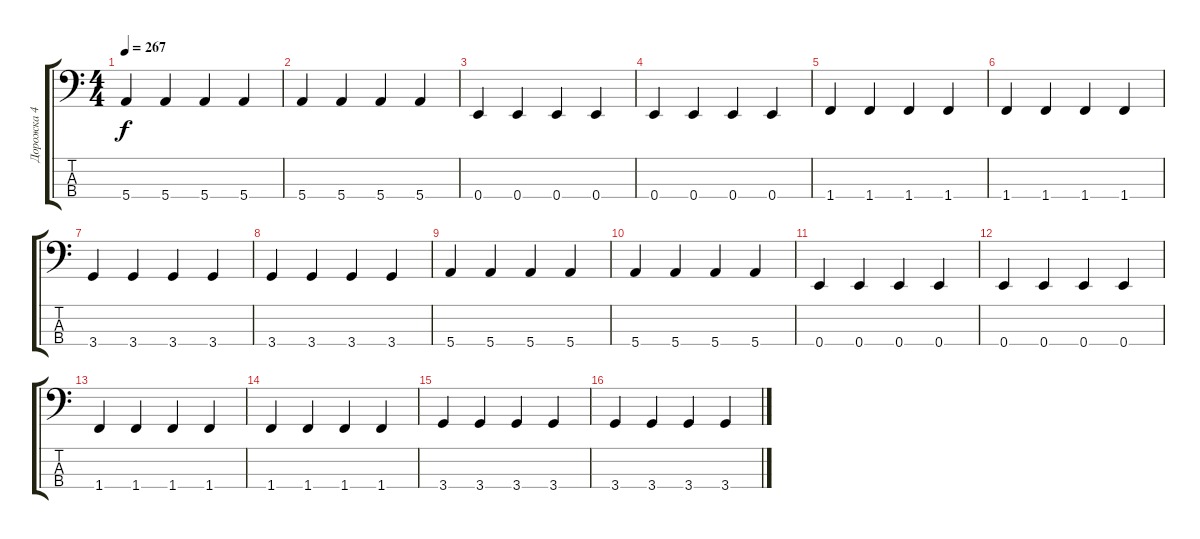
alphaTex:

\track ("Дорожка 4" "Дорожка 4") {instrument slapbass1}
\staff {score tabs}
\tuning (G2 D2 A1 E1) {hide}
\ts (4 4)
\tempo 267
\clef f4
\ks c
5.4.4{dy f} 5.4.4 5.4.4 5.4.4 |
5.4.4 5.4.4 5.4.4 5.4.4 |
0.4.4 0.4.4 0.4.4 0.4.4 |
0.4.4 0.4.4 0.4.4 0.4.4 |
1.4.4 1.4.4 1.4.4 1.4.4 |
1.4.4 1.4.4 1.4.4 1.4.4 |
3.4.4 3.4.4 3.4.4 3.4.4 |
3.4.4 3.4.4 3.4.4 3.4.4 |
5.4.4 5.4.4 5.4.4 5.4.4 |
5.4.4 5.4.4 5.4.4 5.4.4 |
0.4.4 0.4.4 0.4.4 0.4.4 |
0.4.4 0.4.4 0.4.4 0.4.4 |
1.4.4 1.4.4 1.4.4 1.4.4 |
1.4.4 1.4.4 1.4.4 1.4.4 |
3.4.4 3.4.4 3.4.4 3.4.4 |
3.4.4 3.4.4 3.4.4 3.4.4
